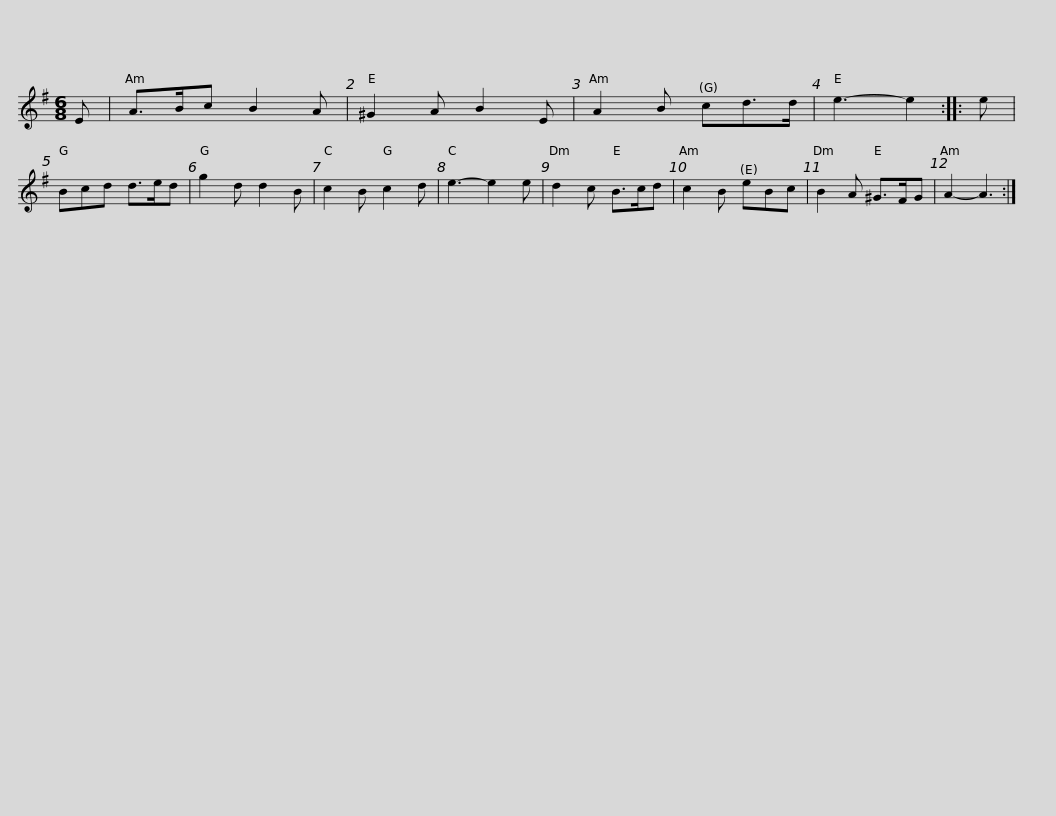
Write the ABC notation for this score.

X:1
L:1/8
M:6/8
I:linebreak $
K:G
V:1 treble
V:1
 E | A>Bc B2 A | ^G2 A B2 E | A2 B cd>d | e3- e2 :: %5
 e | Bcd d>ed | g2 d d2 B | c2 B c2 d | e3- e2 e |$ %10
 d2 c B>cd | c2 B eBc | B2 A ^G>FG | A2- A3 :| %14
